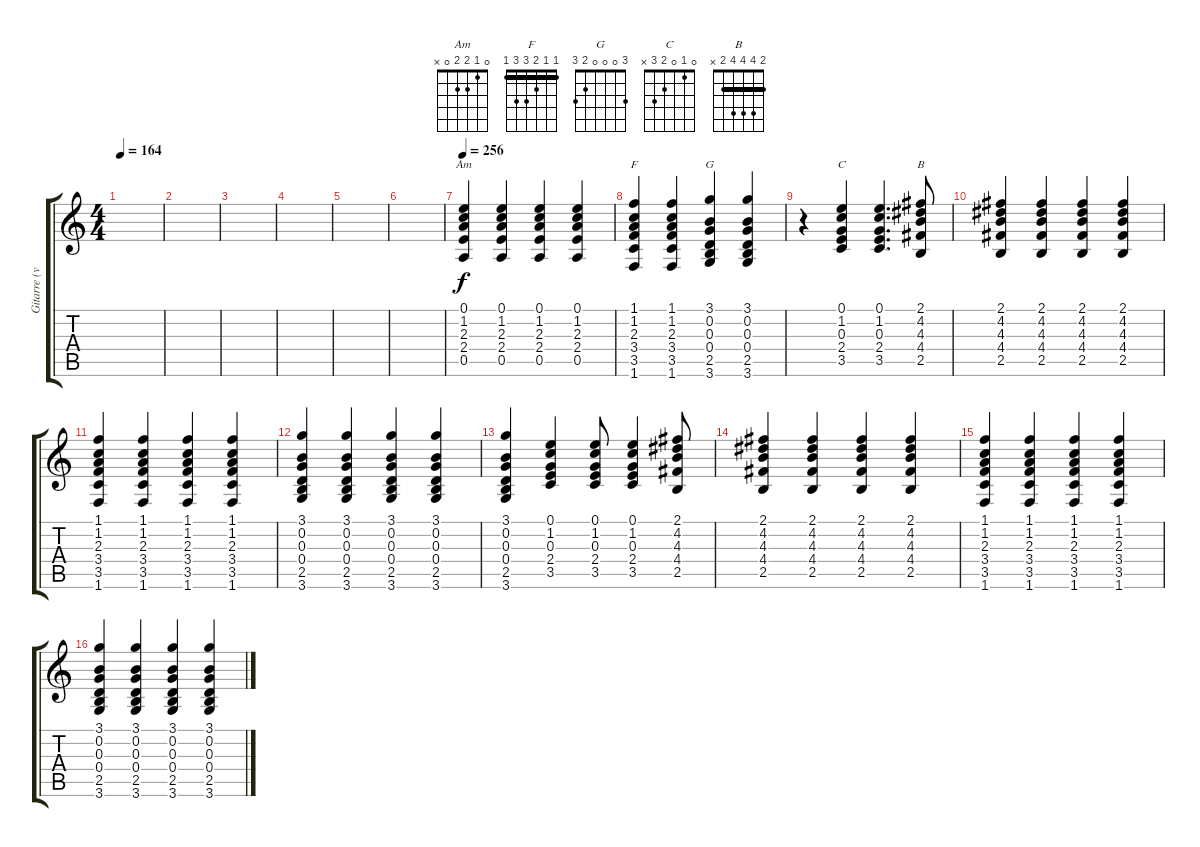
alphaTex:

\track ("Gitarre (verzerrt)" "Gitarre (v") {instrument distortionguitar}
\staff {score tabs}
\tuning (E4 B3 G3 D3 A2 E2) {hide}
\chord ("Am" 0 1 2 2 0 x)
\chord ("F" 1 1 2 3 3 1) {barre 1}
\chord ("G" 3 0 0 0 2 3)
\chord ("C" 0 1 0 2 3 x)
\chord ("B" 2 4 4 4 2 x) {barre 2}
\ts (4 4)
\tempo 164
\clef g2
\ks c
|
|
|
|
|
|
\tempo 256
(0.1 1.2 2.3 2.4 0.5).4{ch "Am"} (0.1 1.2 2.3 2.4 0.5).4 (0.1 1.2 2.3 2.4 0.5).4 (0.1 1.2 2.3 2.4 0.5).4 |
(1.1 1.2 2.3 3.4 3.5 1.6).4{ch "F"} (1.1 1.2 2.3 3.4 3.5 1.6).4 (3.1 0.2 0.3 0.4 2.5 3.6).4{ch "G"} (3.1 0.2 0.3 0.4 2.5 3.6).4 |
r.4 (0.1 1.2 0.3 2.4 3.5).4{ch "C"} (0.1 1.2 0.3 2.4 3.5).4{d} (2.1 4.2 4.3 4.4 2.5).8{ch "B"} |
(2.1 4.2 4.3 4.4 2.5).4 (2.1 4.2 4.3 4.4 2.5).4 (2.1 4.2 4.3 4.4 2.5).4 (2.1 4.2 4.3 4.4 2.5).4 |
(1.1 1.2 2.3 3.4 3.5 1.6).4 (1.1 1.2 2.3 3.4 3.5 1.6).4 (1.1 1.2 2.3 3.4 3.5 1.6).4 (1.1 1.2 2.3 3.4 3.5 1.6).4 |
(3.1 0.2 0.3 0.4 2.5 3.6).4 (3.1 0.2 0.3 0.4 2.5 3.6).4 (3.1 0.2 0.3 0.4 2.5 3.6).4 (3.1 0.2 0.3 0.4 2.5 3.6).4 |
(3.1 0.2 0.3 0.4 2.5 3.6).4 (0.1 1.2 0.3 2.4 3.5).4 (0.1 1.2 0.3 2.4 3.5).8 (0.1 1.2 0.3 2.4 3.5).4 (2.1 4.2 4.3 4.4 2.5).8 |
(2.1 4.2 4.3 4.4 2.5).4 (2.1 4.2 4.3 4.4 2.5).4 (2.1 4.2 4.3 4.4 2.5).4 (2.1 4.2 4.3 4.4 2.5).4 |
(1.1 1.2 2.3 3.4 3.5 1.6).4 (1.1 1.2 2.3 3.4 3.5 1.6).4 (1.1 1.2 2.3 3.4 3.5 1.6).4 (1.1 1.2 2.3 3.4 3.5 1.6).4 |
(3.1 0.2 0.3 0.4 2.5 3.6).4 (3.1 0.2 0.3 0.4 2.5 3.6).4 (3.1 0.2 0.3 0.4 2.5 3.6).4 (3.1 0.2 0.3 0.4 2.5 3.6).4
